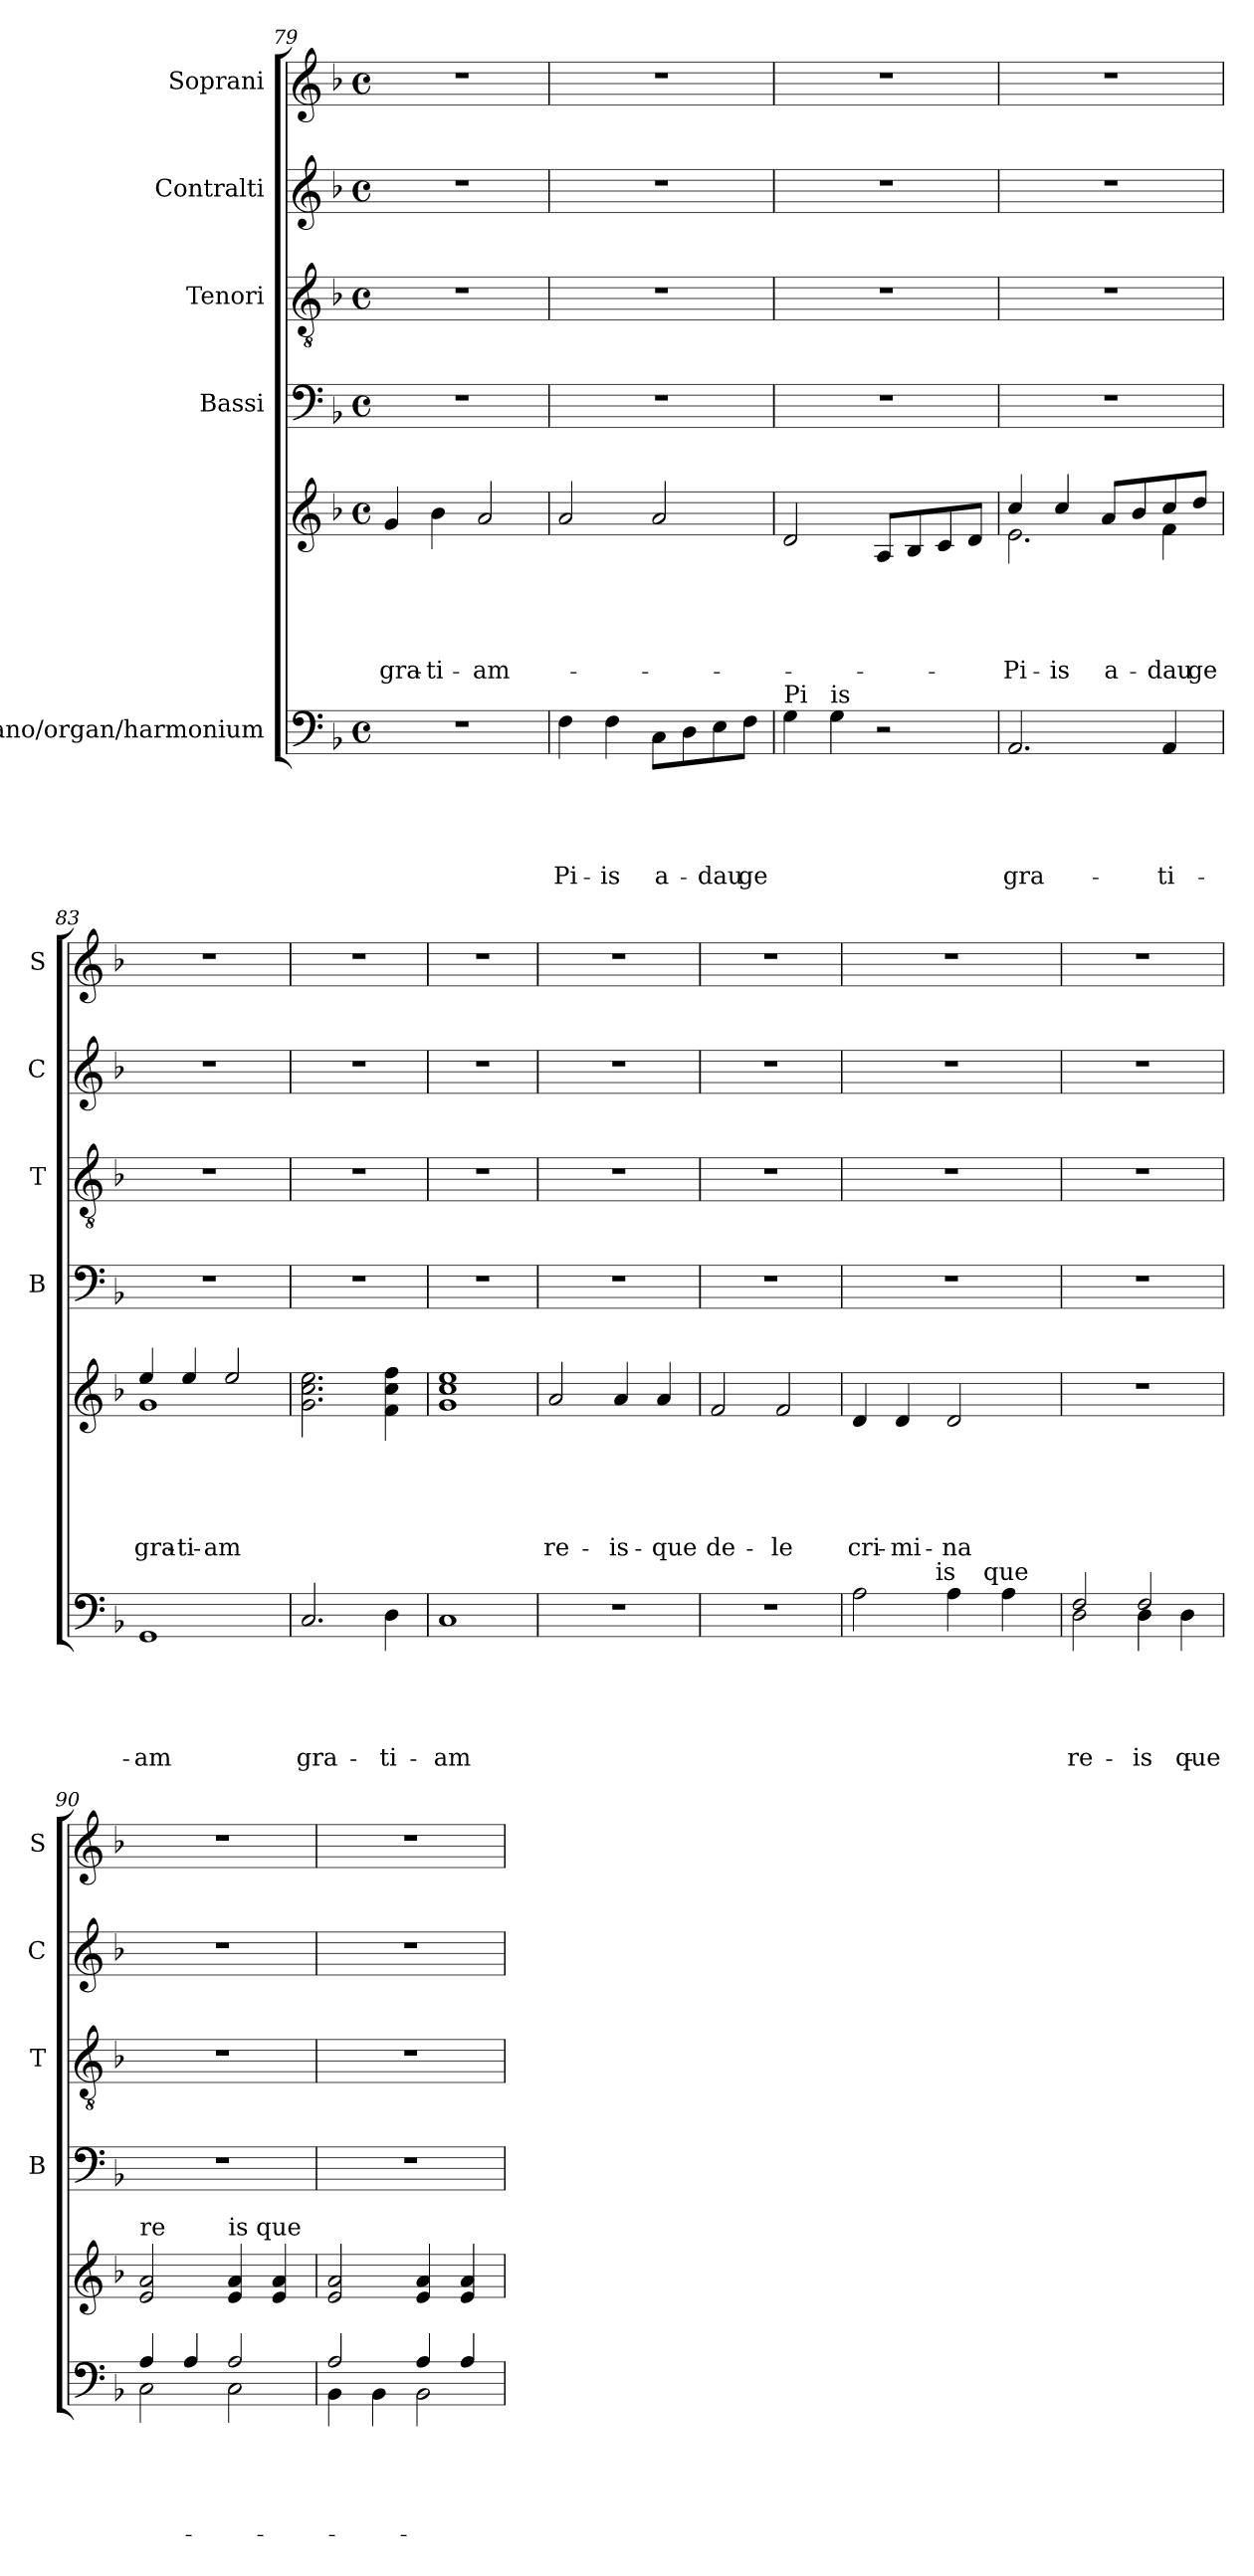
**kern	**text	**text	**text	**text	**text	**kern	**text	**text	**text	**text	**text	**kern	**kern	**kern	**kern
*part5	*part5	*part5	*part5	*part5	*part5	*part5	*part5	*part5	*part5	*part5	*part5	*part4	*part3	*part2	*part1
*staff6	*staff6	*staff6	*staff6	*staff6	*staff6	*staff5	*staff5	*staff5	*staff5	*staff5	*staff5	*staff4	*staff3	*staff2	*staff1
*I"piano/organ/harmonium	*	*	*	*	*	*	*	*	*	*	*	*I"Bassi	*I"Tenori	*I"Contralti	*I"Soprani
*	*	*	*	*	*	*	*	*	*	*	*	*I'B	*I'T	*I'C	*I'S
*clefF4	*	*	*	*	*	*clefG2	*	*	*	*	*	*clefF4	*clefGv2	*clefG2	*clefG2
*k[b-]	*	*	*	*	*	*k[b-]	*	*	*	*	*	*k[b-]	*k[b-]	*k[b-]	*k[b-]
*F:	*	*	*	*	*	*F:	*	*	*	*	*	*F:	*F:	*F:	*F:
*M4/4	*	*	*	*	*	*M4/4	*	*	*	*	*	*M4/4	*M4/4	*M4/4	*M4/4
*met(c)	*	*	*	*	*	*met(c)	*	*	*	*	*	*met(c)	*met(c)	*met(c)	*met(c)
=79	=79	=79	=79	=79	=79	=79	=79	=79	=79	=79	=79	=79	=79	=79	=79
!	!	!	!	!	!	!	!	!	!	!	!LO:LY:b	!	!	!	!
1r	.	.	.	.	.	4g/	.	.	.	.	gra-	1r	1r	1r	1r
!	!	!	!	!	!	!	!	!	!	!	!LO:LY:b	!	!	!	!
.	.	.	.	.	.	4b-\	.	.	.	.	-ti-	.	.	.	.
!	!	!	!	!	!	!	!	!	!	!	!LO:LY:b	!	!	!	!
.	.	.	.	.	.	2a/	.	.	.	.	-am-	.	.	.	.
=80	=80	=80	=80	=80	=80	=80	=80	=80	=80	=80	=80	=80	=80	=80	=80
!	!	!	!	!	!LO:LY:b	!	!	!	!	!	!	!	!	!	!
4F\	.	.	.	.	-Pi-	2a/	.	.	.	.	.	1r	1r	1r	1r
!	!	!	!	!	!LO:LY:b	!	!	!	!	!	!	!	!	!	!
4F\	.	.	.	.	-is	.	.	.	.	.	.	.	.	.	.
!	!	!	!	!	!LO:LY:b	!	!	!	!	!	!	!	!	!	!
8C\L	.	.	.	.	a-	2a/	.	.	.	.	.	.	.	.	.
8D\	.	.	.	.	.	.	.	.	.	.	.	.	.	.	.
!	!	!	!	!	!LO:LY:b	!	!	!	!	!	!	!	!	!	!
8E\	.	.	.	.	-dau-	.	.	.	.	.	.	.	.	.	.
!	!	!	!	!	!LO:LY:b	!	!	!	!	!	!	!	!	!	!
8F\J	.	.	.	.	-ge	.	.	.	.	.	.	.	.	.	.
=81	=81	=81	=81	=81	=81	=81	=81	=81	=81	=81	=81	=81	=81	=81	=81
!LO:TX:a:t=Pi	!	!	!	!	!	!	!	!	!	!	!	!	!	!	!
4G\	.	.	.	.	.	2d/	.	.	.	.	.	1r	1r	1r	1r
!LO:TX:a:t=is	!	!	!	!	!	!	!	!	!	!	!	!	!	!	!
4G\	.	.	.	.	.	.	.	.	.	.	.	.	.	.	.
2r	.	.	.	.	.	8A/L	.	.	.	.	.	.	.	.	.
.	.	.	.	.	.	8B-/	.	.	.	.	.	.	.	.	.
.	.	.	.	.	.	8c/	.	.	.	.	.	.	.	.	.
.	.	.	.	.	.	8d/J	.	.	.	.	.	.	.	.	.
=82	=82	=82	=82	=82	=82	=82	=82	=82	=82	=82	=82	=82	=82	=82	=82
!	!	!	!	!	!LO:LY:b	!	!	!	!	!	!LO:LY:b	!	!	!	!
*	*	*	*	*	*	*^	*	*	*	*	*	*	*	*	*
2.AA/	.	.	.	.	gra-	4cc/	2.e\	.	.	.	.	Pi-	1r	1r	1r	1r
!	!	!	!	!	!	!	!	!	!	!	!	!LO:LY:b	!	!	!	!
.	.	.	.	.	.	4cc/	.	.	.	.	.	-is	.	.	.	.
!	!	!	!	!	!	!	!	!	!	!	!	!LO:LY:b	!	!	!	!
.	.	.	.	.	.	8a/L	.	.	.	.	.	a-	.	.	.	.
.	.	.	.	.	.	8b-/	.	.	.	.	.	.	.	.	.	.
!	!	!	!	!	!LO:LY:b	!	!	!	!	!	!	!LO:LY:b	!	!	!	!
4AA/	.	.	.	.	-ti-	8cc/	4f\	.	.	.	.	-dau-	.	.	.	.
!	!	!	!	!	!	!	!	!	!	!	!	!LO:LY:b	!	!	!	!
.	.	.	.	.	.	8dd/J	.	.	.	.	.	-ge	.	.	.	.
!!LO:LB:g=z
=83	=83	=83	=83	=83	=83	=83	=83	=83	=83	=83	=83	=83	=83	=83	=83	=83
!	!	!	!	!	!LO:LY:b	!	!	!	!	!	!	!LO:LY:b	!	!	!	!
1GG	.	.	.	.	am	4ee/	1g	.	.	.	.	-gra-	1r	1r	1r	1r
!	!	!	!	!	!	!	!	!	!	!	!	!LO:LY:b	!	!	!	!
.	.	.	.	.	.	4ee/	.	.	.	.	.	-ti-	.	.	.	.
!	!	!	!	!	!	!	!	!	!	!	!	!LO:LY:b	!	!	!	!
.	.	.	.	.	.	2ee/	.	.	.	.	.	-am	.	.	.	.
*	*	*	*	*	*	*v	*v	*	*	*	*	*	*	*	*	*
=84	=84	=84	=84	=84	=84	=84	=84	=84	=84	=84	=84	=84	=84	=84	=84
!	!	!	!	!	!LO:LY:b	!	!	!	!	!	!	!	!	!	!
2.C/	.	.	.	.	gra-	2.g\ 2.cc\ 2.ee\	.	.	.	.	.	1r	1r	1r	1r
!	!	!	!	!	!LO:LY:b	!	!	!	!	!	!	!	!	!	!
4D\	.	.	.	.	-ti-	4f\ 4cc\ 4ff\	.	.	.	.	.	.	.	.	.
=85	=85	=85	=85	=85	=85	=85	=85	=85	=85	=85	=85	=85	=85	=85	=85
!	!	!	!	!	!LO:LY:b	!	!	!	!	!	!	!	!	!	!
1C	.	.	.	.	-am	1g 1cc 1ee	.	.	.	.	.	1r	1r	1r	1r
=86	=86	=86	=86	=86	=86	=86	=86	=86	=86	=86	=86	=86	=86	=86	=86
!	!	!	!	!	!	!	!	!	!	!	!LO:LY:b	!	!	!	!
1r	.	.	.	.	.	2a/	.	.	.	.	re-	1r	1r	1r	1r
!	!	!	!	!	!	!	!	!	!	!	!LO:LY:b	!	!	!	!
.	.	.	.	.	.	4a/	.	.	.	.	-is-	.	.	.	.
!	!	!	!	!	!	!	!	!	!	!	!LO:LY:b	!	!	!	!
.	.	.	.	.	.	4a/	.	.	.	.	-que	.	.	.	.
=87	=87	=87	=87	=87	=87	=87	=87	=87	=87	=87	=87	=87	=87	=87	=87
!	!	!	!	!	!	!	!	!	!	!	!LO:LY:b	!	!	!	!
1r	.	.	.	.	.	2f/	.	.	.	.	de-	1r	1r	1r	1r
!	!	!	!	!	!	!	!	!	!	!	!LO:LY:b	!	!	!	!
.	.	.	.	.	.	2f/	.	.	.	.	-le	.	.	.	.
=88	=88	=88	=88	=88	=88	=88	=88	=88	=88	=88	=88	=88	=88	=88	=88
!LO:TX:a:t=re	!	!	!	!	!	!	!	!	!	!	!	!	!	!	!
!	!	!	!	!	!	!	!	!	!	!	!LO:LY:b	!	!	!	!
*^	*	*	*	*	*	*	*	*	*	*	*	*	*	*	*
*	*^	*	*	*	*	*	*	*	*	*	*	*	*	*	*	*
2A\	4...ryy	2ryy	.	.	.	.	.	4d/	.	.	.	.	cri-	1r	1r	1r	1r
!	!	!	!	!	!	!	!	!	!	!	!	!	!LO:LY:b	!	!	!	!
.	.	.	.	.	.	.	.	4d/	.	.	.	.	-mi-	.	.	.	.
!	!LO:TX:a:t=is	!	!	!	!	!	!	!	!	!	!	!	!	!	!	!	!
.	2ryy	.	.	.	.	.	.	.	.	.	.	.	.	.	.	.	.
!	!	!	!	!	!	!	!	!	!	!	!	!	!LO:LY:b	!	!	!	!
4A\	.	8.ryy	.	.	.	.	.	2d/	.	.	.	.	-na	.	.	.	.
!	!	!LO:TX:a:t=que	!	!	!	!	!	!	!	!	!	!	!	!	!	!	!
.	.	4ryy	.	.	.	.	.	.	.	.	.	.	.	.	.	.	.
4A\	.	.	.	.	.	.	.	.	.	.	.	.	.	.	.	.	.
.	.	16ryy	.	.	.	.	.	.	.	.	.	.	.	.	.	.	.
.	32ryy	.	.	.	.	.	.	.	.	.	.	.	.	.	.	.	.
=89	=89	=89	=89	=89	=89	=89	=89	=89	=89	=89	=89	=89	=89	=89	=89	=89	=89
!	!	!	!	!	!	!	!LO:LY:b	!	!	!	!	!	!	!	!	!	!
*	*v	*v	*	*	*	*	*	*	*	*	*	*	*	*	*	*	*
2F/	2D\	.	.	.	.	re-	1r	.	.	.	.	.	1r	1r	1r	1r
!	!	!	!	!	!	!LO:LY:b	!	!	!	!	!	!	!	!	!	!
2F/	4D\	.	.	.	.	-is-	.	.	.	.	.	.	.	.	.	.
!	!	!	!	!	!	!LO:LY:b	!	!	!	!	!	!	!	!	!	!
.	4D\	.	.	.	.	-que	.	.	.	.	.	.	.	.	.	.
=90	=90	=90	=90	=90	=90	=90	=90	=90	=90	=90	=90	=90	=90	=90	=90	=90
!	!	!	!	!	!	!	!LO:TX:a:t=re	!	!	!	!	!	!	!	!	!
4A/	2C\	.	.	.	.	.	2e/ 2a/	.	.	.	.	.	1r	1r	1r	1r
4A/	.	.	.	.	.	.	.	.	.	.	.	.	.	.	.	.
!	!	!	!	!	!	!	!LO:TX:a:t=is que	!	!	!	!	!	!	!	!	!
2A/	2C\	.	.	.	.	.	4e/ 4a/	.	.	.	.	.	.	.	.	.
.	.	.	.	.	.	.	4e/ 4a/	.	.	.	.	.	.	.	.	.
!!LO:LB:g=z
=91	=91	=91	=91	=91	=91	=91	=91	=91	=91	=91	=91	=91	=91	=91	=91	=91
2A/	4BB-\	.	.	.	.	.	2e/ 2a/	.	.	.	.	.	1r	1r	1r	1r
.	4BB-\	.	.	.	.	.	.	.	.	.	.	.	.	.	.	.
4A/	2BB-\	.	.	.	.	.	4e/ 4a/	.	.	.	.	.	.	.	.	.
4A/	.	.	.	.	.	.	4e/ 4a/	.	.	.	.	.	.	.	.	.
*v	*v	*	*	*	*	*	*	*	*	*	*	*	*	*	*	*
=	=	=	=	=	=	=	=	=	=	=	=	=	=	=	=
*-	*-	*-	*-	*-	*-	*-	*-	*-	*-	*-	*-	*-	*-	*-	*-
